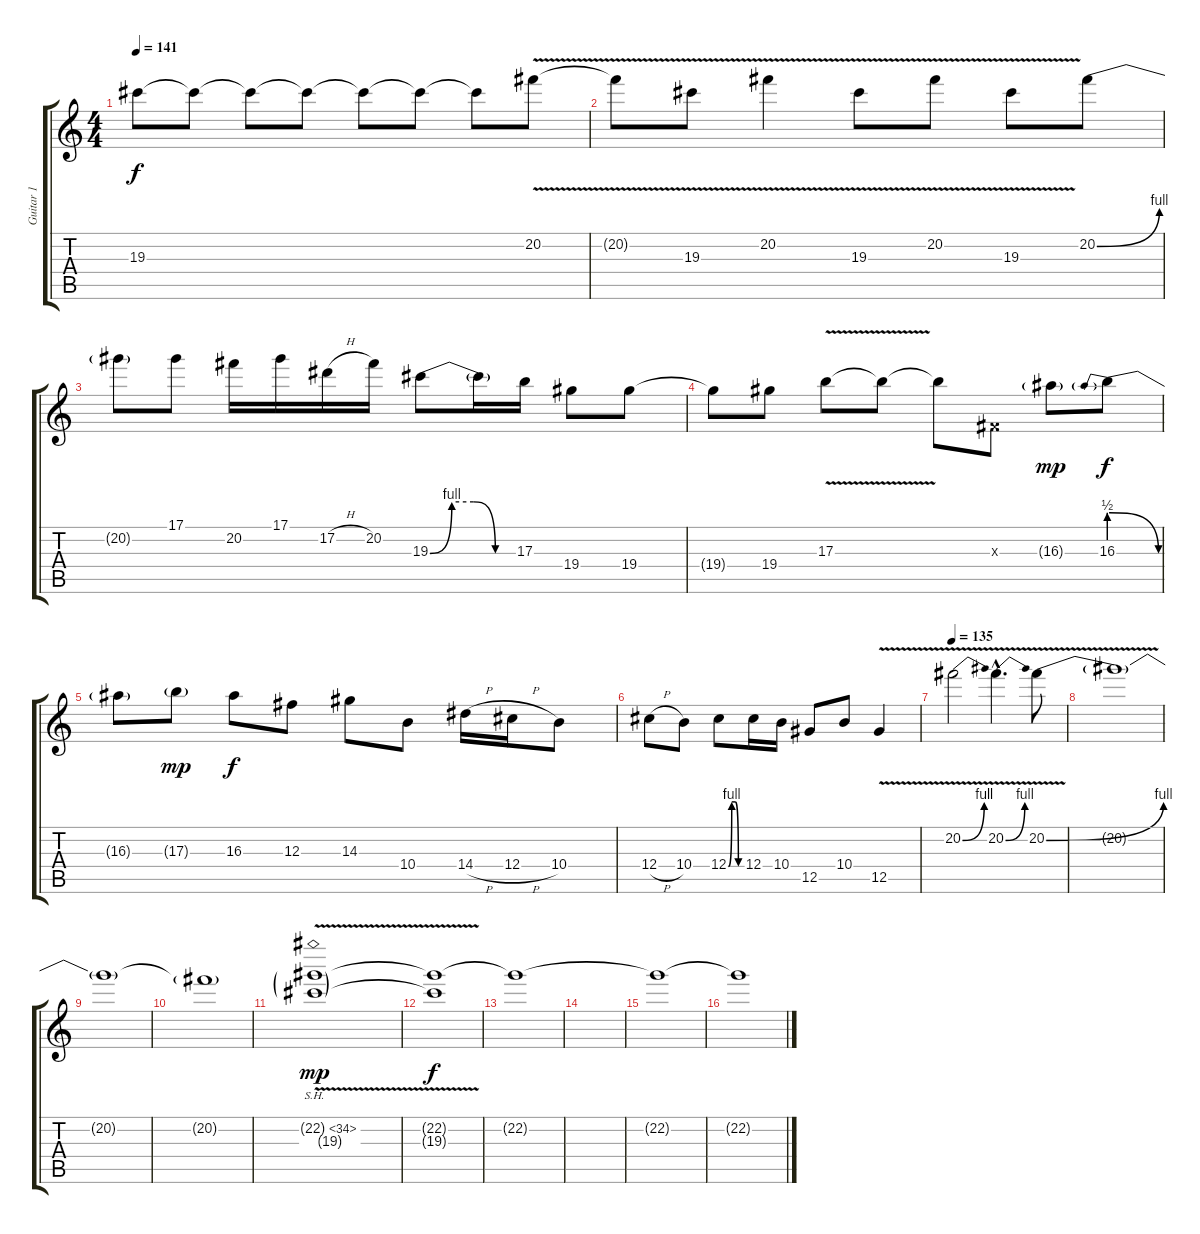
\track ("Guitar 1" "Guitar 1") {instrument overdrivenguitar}
\staff {score tabs}
\tuning (Eb4 Bb3 Gb3 Db3 Ab2 Eb2) {hide}
\ts (4 4)
\tempo 141
\clef g2
\ks c
19.3{t}.8{dy f} 19.3{t}.8 19.3{t}.8 19.3{t}.8 19.3{t}.8 19.3{t}.8 19.3{t}.8 20.2{v}.8 |
20.2{t}.8 19.3{v}.8 20.2{v}.4 19.3{v}.8 20.2{v}.8 19.3{v}.8 20.2{be (bend 0 0 60 4)}.8 |
20.2{t}.8 17.1.8 20.2.16 17.1.16 17.2{h}.16 20.2.16 19.3{be (custom 0 0 15 4 30 4 45 0 60 0)}.8 19.3{t}.16 17.3.16 19.4.8 19.4.8 |
19.4{t}.8 19.4.8 17.3{v}.8 17.3{t}.8 17.3{t}.8 0.3{x}.8 16.3{g}.8{dy mp} 16.3{be (prebendrelease 0 2 60 0)}.8{dy f} |
16.3{t}.8 17.3{g}.8{dy mp} 16.3.8{dy f} 12.3.8 14.3.8 10.4.8 14.4{h}.16 12.4{h}.16 10.4.8 |
12.4{h}.8 10.4.8 12.4{be (custom 0 0 15 4 30 4 45 0 60 0)}.8 12.4.16 10.4.16 12.5.8 10.4.8 12.5{v}.4 |
\tempo 135
20.2{be (bend 0 0 60 4) v}.2 20.2{be (bend 0 0 60 4) v hac}.4{d} 20.2{be (bend 0 0 60 4) v}.8 |
20.2{t}.1 |
20.2{t}.1 |
20.2{t}.1 |
(22.2{sh 12 v g} 19.3{g}).1{dy mp} |
(22.2{t} 19.3{t}).1{dy f} |
22.2{t}.1 |
|
22.2{t}.1 |
22.2{t}.1
